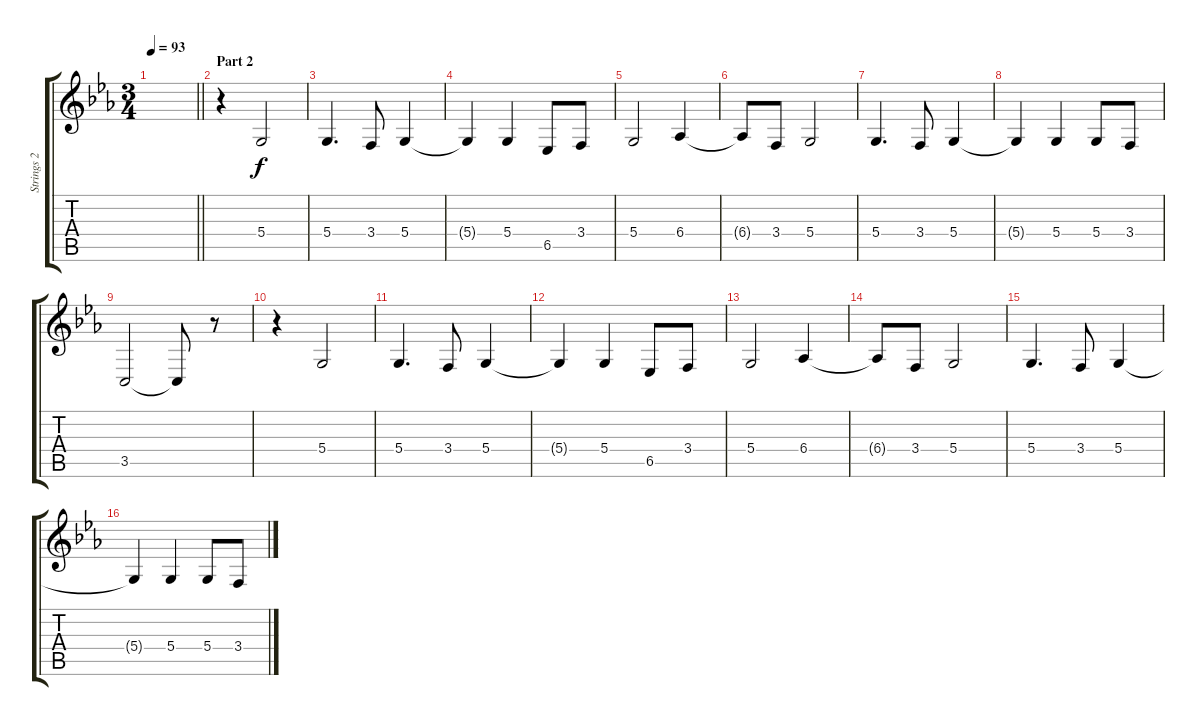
\track ("Strings 2" "Strings 2") {instrument synthstrings1}
\staff {score tabs}
\tuning (E4 B3 G3 D3 A2 E2) {hide}
\ts (3 4)
\tempo 93
\clef g2
\barLineRight lightlight
\ks cminor
|
\section ("" "Part 2")
r.4 5.4.2 |
5.4.4{d} 3.4.8 5.4.4 |
5.4{t}.4 5.4.4 6.5.8 3.4.8 |
5.4.2 6.4.4 |
6.4{t}.8 3.4.8 5.4.2 |
5.4.4{d} 3.4.8 5.4.4 |
5.4{t}.4 5.4.4 5.4.8 3.4.8 |
3.5.2 3.5{t}.8 r.8 |
r.4 5.4.2 |
5.4.4{d} 3.4.8 5.4.4 |
5.4{t}.4 5.4.4 6.5.8 3.4.8 |
5.4.2 6.4.4 |
6.4{t}.8 3.4.8 5.4.2 |
5.4.4{d} 3.4.8 5.4.4 |
5.4{t}.4 5.4.4 5.4.8 3.4.8
